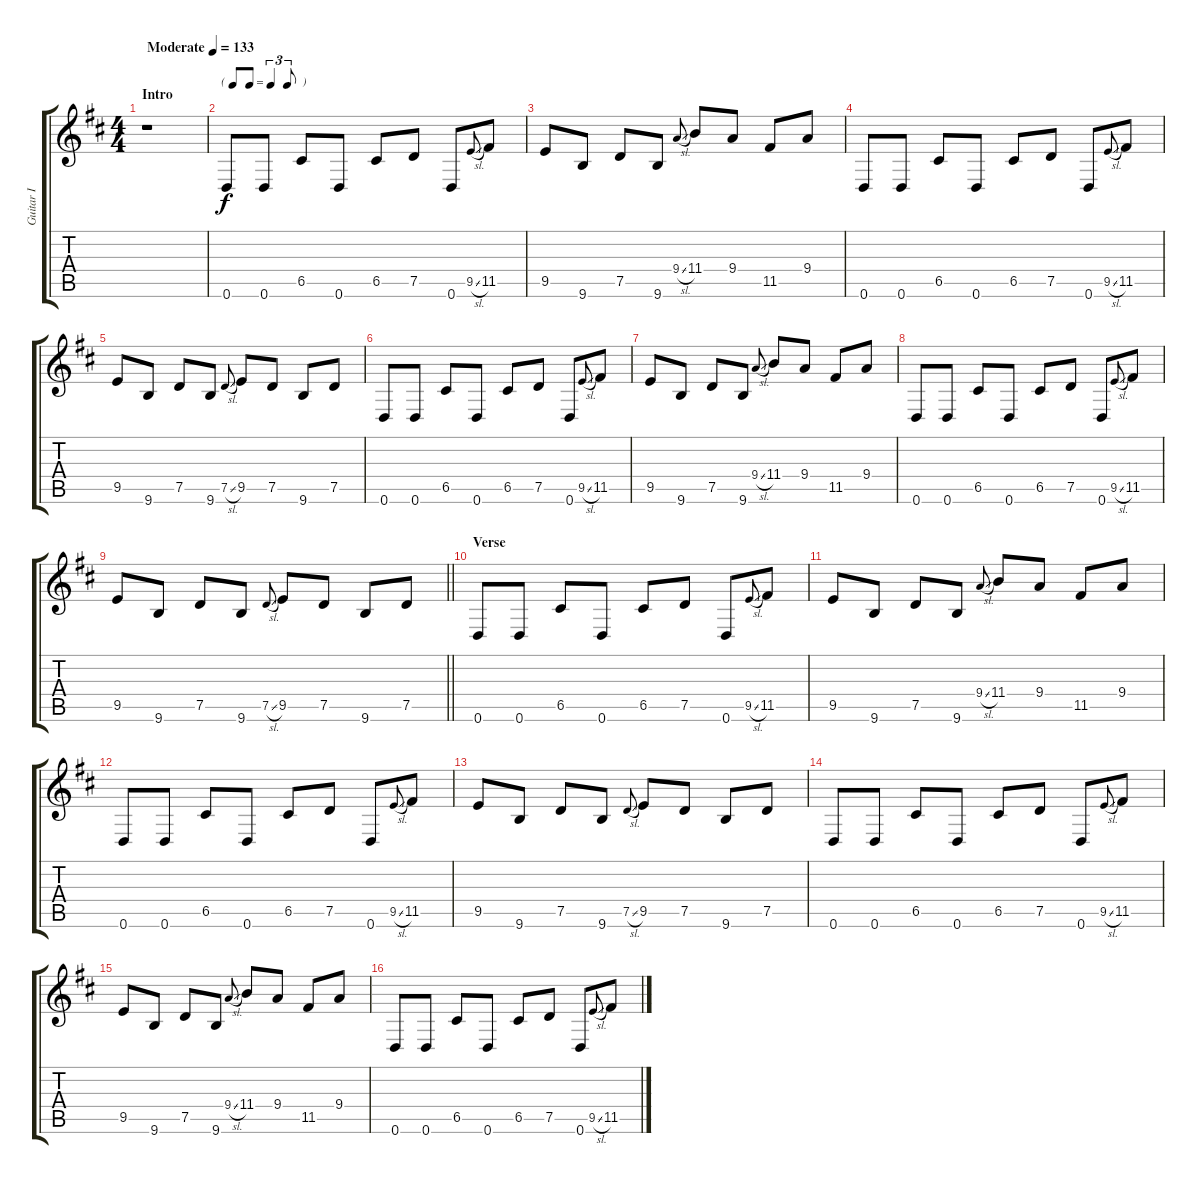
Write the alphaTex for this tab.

\track ("Guitar I" "Guitar I") {instrument overdrivenguitar}
\staff {score tabs}
\tuning (D4 A3 F3 C3 G2 D2) {hide}
\ts (4 4)
\section ("" "Intro")
\tempo (133 "Moderate")
\clef g2
\ks d
r.1{dy f instrument overdrivenguitar} |
\tf triplet8th
0.6.8 0.6.8 6.5.8 0.6.8 6.5.8 7.5.8 0.6.8 9.5{sl}.8{gr onbeat} 11.5.8 |
9.5.8 9.6.8 7.5.8 9.6.8 9.4{sl}.8{gr onbeat} 11.4.8 9.4.8 11.5.8 9.4.8 |
0.6.8 0.6.8 6.5.8 0.6.8 6.5.8 7.5.8 0.6.8 9.5{sl}.8{gr onbeat} 11.5.8 |
9.5.8 9.6.8 7.5.8 9.6.8 7.5{sl}.8{gr onbeat} 9.5.8 7.5.8 9.6.8 7.5.8 |
0.6.8 0.6.8 6.5.8 0.6.8 6.5.8 7.5.8 0.6.8 9.5{sl}.8{gr onbeat} 11.5.8 |
9.5.8 9.6.8 7.5.8 9.6.8 9.4{sl}.8{gr onbeat} 11.4.8 9.4.8 11.5.8 9.4.8 |
0.6.8 0.6.8 6.5.8 0.6.8 6.5.8 7.5.8 0.6.8 9.5{sl}.8{gr onbeat} 11.5.8 |
\barLineRight lightlight
9.5.8 9.6.8 7.5.8 9.6.8 7.5{sl}.8{gr onbeat} 9.5.8 7.5.8 9.6.8 7.5.8 |
\section ("" "Verse")
0.6.8 0.6.8 6.5.8 0.6.8 6.5.8 7.5.8 0.6.8 9.5{sl}.8{gr onbeat} 11.5.8 |
9.5.8 9.6.8 7.5.8 9.6.8 9.4{sl}.8{gr onbeat} 11.4.8 9.4.8 11.5.8 9.4.8 |
0.6.8 0.6.8 6.5.8 0.6.8 6.5.8 7.5.8 0.6.8 9.5{sl}.8{gr onbeat} 11.5.8 |
9.5.8 9.6.8 7.5.8 9.6.8 7.5{sl}.8{gr onbeat} 9.5.8 7.5.8 9.6.8 7.5.8 |
0.6.8 0.6.8 6.5.8 0.6.8 6.5.8 7.5.8 0.6.8 9.5{sl}.8{gr onbeat} 11.5.8 |
9.5.8 9.6.8 7.5.8 9.6.8 9.4{sl}.8{gr onbeat} 11.4.8 9.4.8 11.5.8 9.4.8 |
0.6.8 0.6.8 6.5.8 0.6.8 6.5.8 7.5.8 0.6.8 9.5{sl}.8{gr onbeat} 11.5.8
